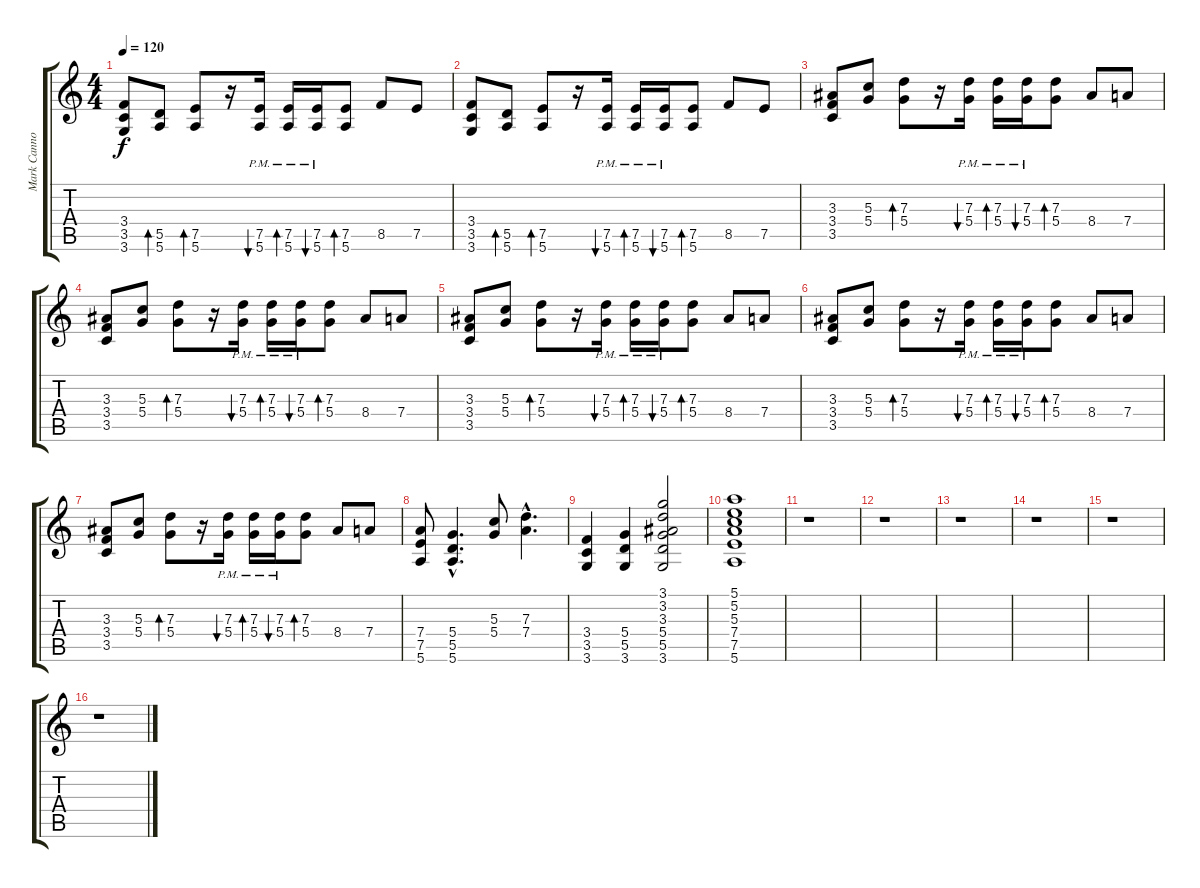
\track ("Mark Cannon" "Mark Canno") {instrument overdrivenguitar}
\staff {score tabs}
\tuning (E4 B3 G3 D3 A2 E2) {hide}
\ts (4 4)
\tempo 120
\clef g2
\ks c
(3.4 3.5 3.6).8{dy f} (5.5 5.6).8{bd 240} (7.5 5.6).8{bd 120} r.16 (7.5 5.6{pm}).16{bu 120} (7.5 5.6{pm}).16{bd 120} (7.5 5.6{pm}).16{bu 120} (7.5 5.6).8{bd 120} 8.5.8 7.5.8 |
(3.4 3.5 3.6).8 (5.5 5.6).8{bd 240} (7.5 5.6).8{bd 120} r.16 (7.5 5.6{pm}).16{bu 120} (7.5 5.6{pm}).16{bd 120} (7.5 5.6{pm}).16{bu 120} (7.5 5.6).8{bd 120} 8.5.8 7.5.8 |
(3.3 3.4 3.5).8 (5.3 5.4).8 (7.3 5.4).8{bd 120} r.16 (7.3 5.4{pm}).16{bu 120} (7.3{pm} 5.4).16{bd 120} (7.3{pm} 5.4).16{bu 120} (7.3 5.4).8{bd 120} 8.4.8 7.4.8 |
(3.3 3.4 3.5).8 (5.3 5.4).8 (7.3 5.4).8{bd 120} r.16 (7.3 5.4{pm}).16{bu 120} (7.3{pm} 5.4).16{bd 120} (7.3{pm} 5.4).16{bu 120} (7.3 5.4).8{bd 120} 8.4.8 7.4.8 |
(3.3 3.4 3.5).8 (5.3 5.4).8 (7.3 5.4).8{bd 120} r.16 (7.3 5.4{pm}).16{bu 120} (7.3{pm} 5.4).16{bd 120} (7.3{pm} 5.4).16{bu 120} (7.3 5.4).8{bd 120} 8.4.8 7.4.8 |
(3.3 3.4 3.5).8 (5.3 5.4).8 (7.3 5.4).8{bd 120} r.16 (7.3 5.4{pm}).16{bu 120} (7.3{pm} 5.4).16{bd 120} (7.3{pm} 5.4).16{bu 120} (7.3 5.4).8{bd 120} 8.4.8 7.4.8 |
(3.3 3.4 3.5).8 (5.3 5.4).8 (7.3 5.4).8{bd 120} r.16 (7.3 5.4{pm}).16{bu 120} (7.3{pm} 5.4).16{bd 120} (7.3{pm} 5.4).16{bu 120} (7.3 5.4).8{bd 120} 8.4.8 7.4.8 |
(7.4 7.5 5.6).8 (5.4{hac} 5.5{hac} 5.6{hac}).4{d} (5.3 5.4).8 (7.3{hac} 7.4{hac}).4{d} |
(3.4 3.5 3.6).4 (5.4 5.5 3.6).4 (3.1 3.2 3.3 5.4 5.5 3.6).2 |
(5.1 5.2 5.3 7.4 7.5 5.6).1 |
r.1 |
r.1 |
r.1 |
r.1 |
r.1 |
r.1
